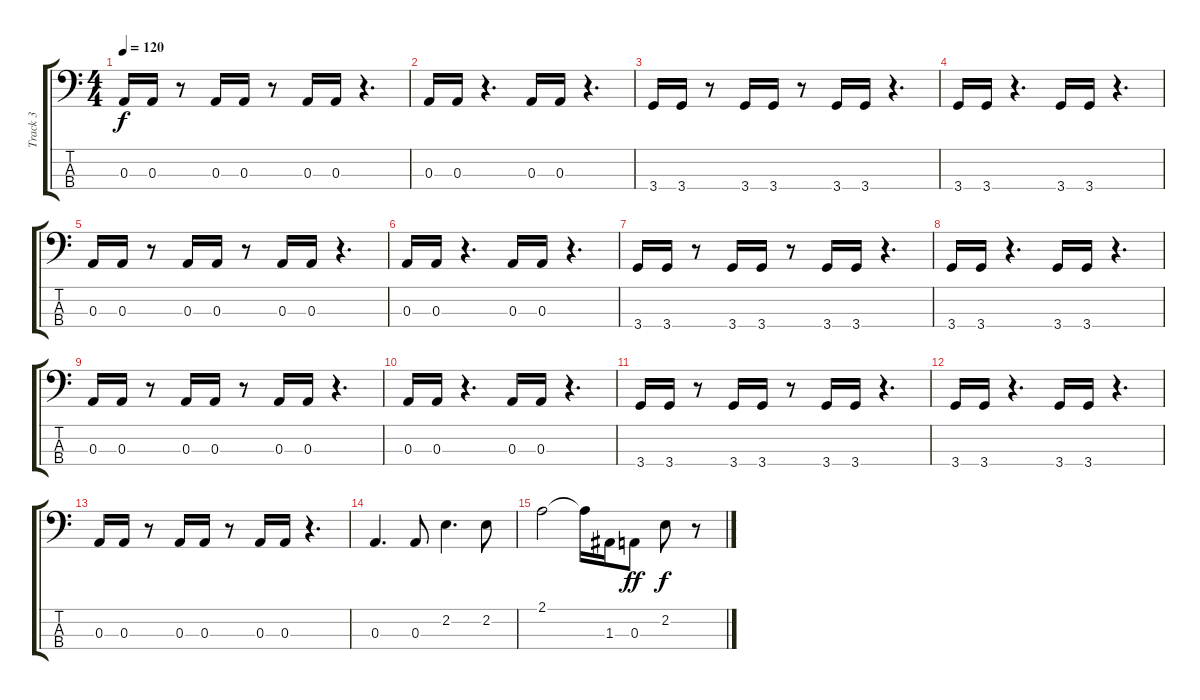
\track ("Track 3" "Track 3") {instrument electricbassfinger}
\staff {score tabs}
\tuning (G2 D2 A1 E1) {hide}
\ts (4 4)
\tempo 120
\clef f4
\ks c
0.3.16{dy f} 0.3.16 r.8 0.3.16 0.3.16 r.8 0.3.16 0.3.16 r.4{d} |
0.3.16 0.3.16 r.4{d} 0.3.16 0.3.16 r.4{d} |
3.4.16 3.4.16 r.8 3.4.16 3.4.16 r.8 3.4.16 3.4.16 r.4{d} |
3.4.16 3.4.16 r.4{d} 3.4.16 3.4.16 r.4{d} |
0.3.16 0.3.16 r.8 0.3.16 0.3.16 r.8 0.3.16 0.3.16 r.4{d} |
0.3.16 0.3.16 r.4{d} 0.3.16 0.3.16 r.4{d} |
3.4.16 3.4.16 r.8 3.4.16 3.4.16 r.8 3.4.16 3.4.16 r.4{d} |
3.4.16 3.4.16 r.4{d} 3.4.16 3.4.16 r.4{d} |
0.3.16 0.3.16 r.8 0.3.16 0.3.16 r.8 0.3.16 0.3.16 r.4{d} |
0.3.16 0.3.16 r.4{d} 0.3.16 0.3.16 r.4{d} |
3.4.16 3.4.16 r.8 3.4.16 3.4.16 r.8 3.4.16 3.4.16 r.4{d} |
3.4.16 3.4.16 r.4{d} 3.4.16 3.4.16 r.4{d} |
0.3.16 0.3.16 r.8 0.3.16 0.3.16 r.8 0.3.16 0.3.16 r.4{d} |
0.3.4{d} 0.3.8 2.2.4{d} 2.2.8 |
2.1.2 2.1{t}.16 1.3.16 0.3.8{dy ff} 2.2.8{dy f} r.8
